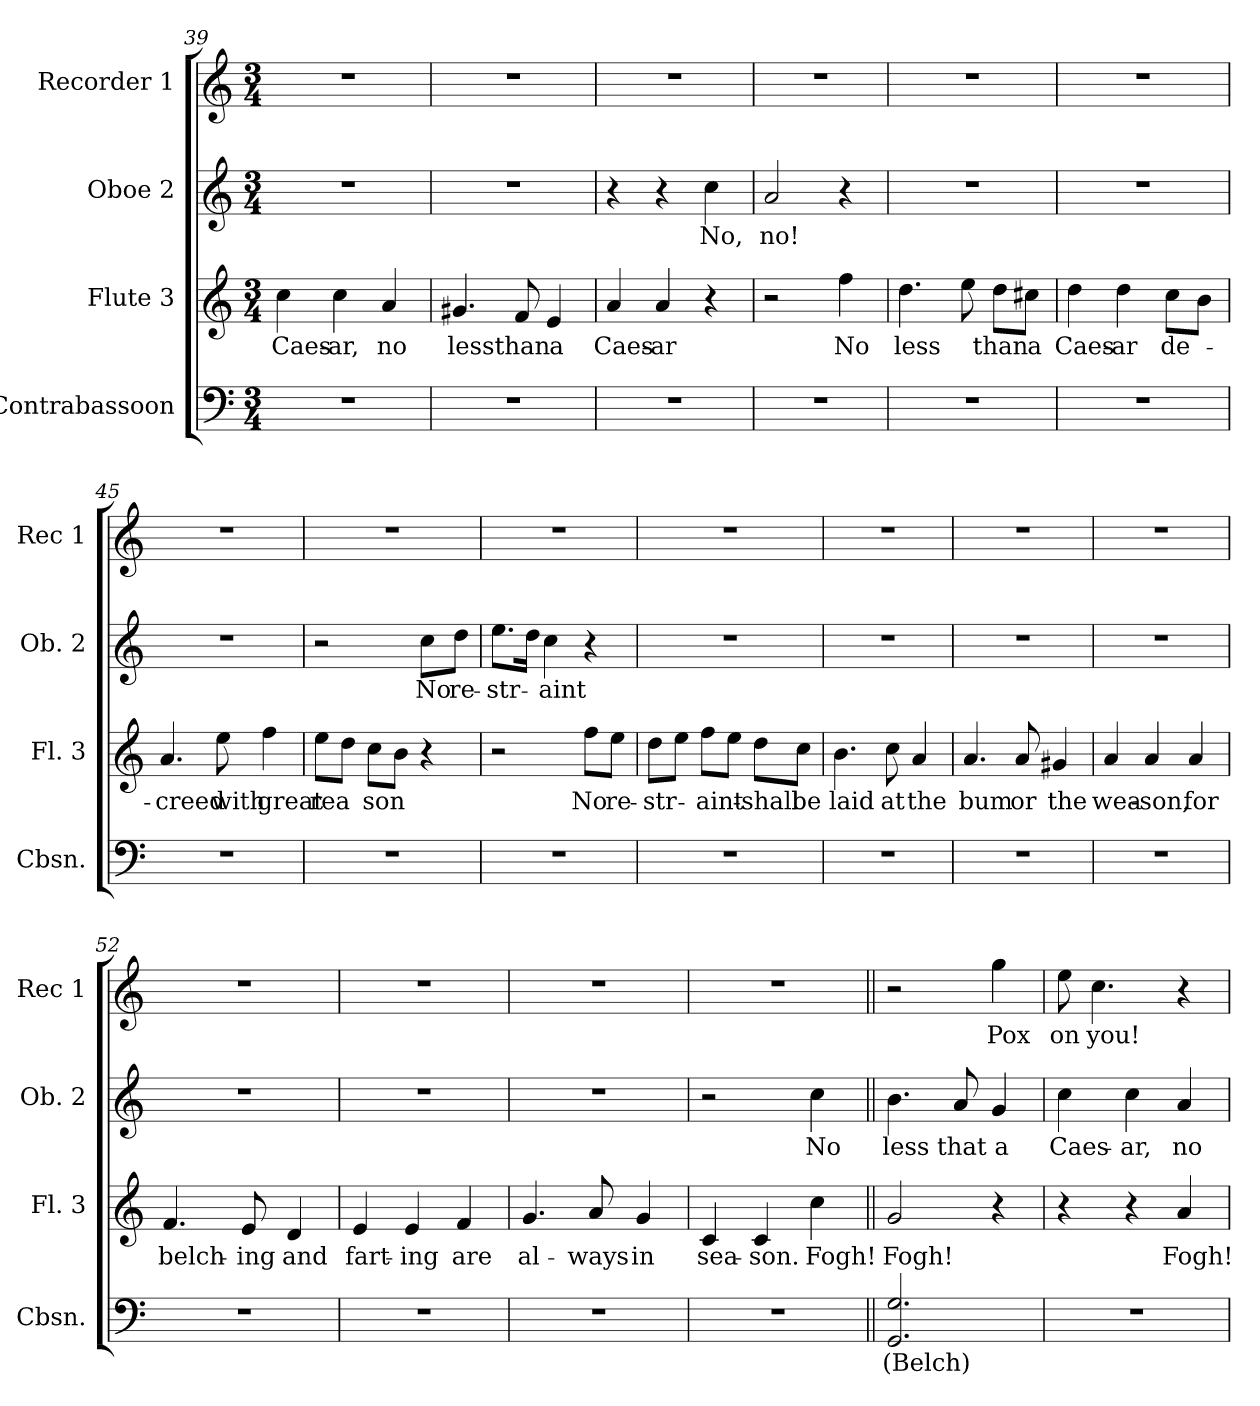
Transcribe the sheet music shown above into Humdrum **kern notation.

**kern	**text	**kern	**text	**kern	**text	**kern	**text
*part4	*part4	*part3	*part3	*part2	*part2	*part1	*part1
*staff4	*staff4	*staff3	*staff3	*staff2	*staff2	*staff1	*staff1
*I"Contrabassoon	*	*I"Flute 3	*	*I"Oboe 2	*	*I"Recorder 1	*
*I'Cbsn.	*	*I'Fl. 3	*	*I'Ob. 2	*	*I'Rec 1	*
*clefF4	*	*clefG2	*	*clefG2	*	*clefG2	*
*ITrd7c12	*	*	*	*	*	*	*
*k[]	*	*k[]	*	*k[]	*	*k[]	*
*M3/4	*	*M3/4	*	*M3/4	*	*M3/4	*
=39	=39	=39	=39	=39	=39	=39	=39
2.r	.	4cc\	Caes-	2.r	.	2.r	.
.	.	4cc\	-ar,	.	.	.	.
.	.	4a/	no	.	.	.	.
=40	=40	=40	=40	=40	=40	=40	=40
2.r	.	4.g#X/	less	2.r	.	2.r	.
.	.	8f/	than	.	.	.	.
.	.	4e/	a	.	.	.	.
=41	=41	=41	=41	=41	=41	=41	=41
2.r	.	4a/	Caes-	4r	.	2.r	.
.	.	4a/	-ar	4r	.	.	.
.	.	4r	.	4cc\	No,	.	.
!!LO:PB:g=z
=42	=42	=42	=42	=42	=42	=42	=42
2.r	.	2r	.	2a/	no!	2.r	.
.	.	4ff\	No	4r	.	.	.
=43	=43	=43	=43	=43	=43	=43	=43
2.r	.	4.dd\	less	2.r	.	2.r	.
.	.	8ee\	.	.	.	.	.
.	.	8dd\L	than	.	.	.	.
.	.	8cc#X\J	a	.	.	.	.
=44	=44	=44	=44	=44	=44	=44	=44
2.r	.	4dd\	Caes-	2.r	.	2.r	.
.	.	4dd\	-ar	.	.	.	.
.	.	8cc\L	de-	.	.	.	.
.	.	8b\J	.	.	.	.	.
=45	=45	=45	=45	=45	=45	=45	=45
2.r	.	4.a/	-creed	2.r	.	2.r	.
.	.	8ee\	with	.	.	.	.
.	.	4ff\	great	.	.	.	.
=46	=46	=46	=46	=46	=46	=46	=46
2.r	.	8ee\L	rea	2r	.	2.r	.
.	.	8dd\J	.	.	.	.	.
.	.	8cc\L	son	.	.	.	.
.	.	8b\J	.	.	.	.	.
.	.	4r	.	8cc\L	No	.	.
.	.	.	.	8dd\J	re-	.	.
!!LO:LB:g=z
=47	=47	=47	=47	=47	=47	=47	=47
2.r	.	2r	.	8.ee\L	-str-	2.r	.
.	.	.	.	16dd\Jk	.	.	.
.	.	.	.	4cc\	aint	.	.
.	.	8ff\L	No	4r	.	.	.
.	.	8ee\J	re-	.	.	.	.
=48	=48	=48	=48	=48	=48	=48	=48
2.r	.	8dd\L	-str-	2.r	.	2.r	.
.	.	8ee\J	.	.	.	.	.
.	.	8ff\L	-aint-	.	.	.	.
.	.	8ee\J	.	.	.	.	.
.	.	8dd\L	shall	.	.	.	.
.	.	8cc\J	be	.	.	.	.
=49	=49	=49	=49	=49	=49	=49	=49
2.r	.	4.b\	laid	2.r	.	2.r	.
.	.	8cc\	at	.	.	.	.
.	.	4a/	the	.	.	.	.
=50	=50	=50	=50	=50	=50	=50	=50
2.r	.	4.a/	bum	2.r	.	2.r	.
.	.	8a/	or	.	.	.	.
.	.	4g#X/	the	.	.	.	.
=51	=51	=51	=51	=51	=51	=51	=51
2.r	.	4a/	wea-	2.r	.	2.r	.
.	.	4a/	-son,	.	.	.	.
.	.	4a/	for	.	.	.	.
=52	=52	=52	=52	=52	=52	=52	=52
2.r	.	4.f/	belch-	2.r	.	2.r	.
.	.	8e/	-ing	.	.	.	.
.	.	4d/	and	.	.	.	.
!!LO:PB:g=z
=53	=53	=53	=53	=53	=53	=53	=53
2.r	.	4e/	fart-	2.r	.	2.r	.
.	.	4e/	-ing	.	.	.	.
.	.	4f/	are	.	.	.	.
=54	=54	=54	=54	=54	=54	=54	=54
2.r	.	4.g/	al-	2.r	.	2.r	.
.	.	8a/	-ways	.	.	.	.
.	.	4g/	in	.	.	.	.
=55	=55	=55	=55	=55	=55	=55	=55
2.r	.	4c/	sea-	2r	.	2.r	.
.	.	4c/	-son.	.	.	.	.
.	.	4cc\	Fogh!	4cc\	No	.	.
=56||	=56||	=56||	=56||	=56||	=56||	=56||	=56||
2.GGG/ 2.GG/	(Belch)	2g/	Fogh!	4.b\	less	2r	.
.	.	.	.	8a/	that	.	.
.	.	4r	.	4g/	a	4gg\	Pox
=57	=57	=57	=57	=57	=57	=57	=57
2.r	.	4r	.	4cc\	Caes-	8ee\	on
.	.	.	.	.	.	4.cc\	you!
.	.	4r	.	4cc\	-ar,	.	.
.	.	4a/	Fogh!	4a/	no	4r	.
=	=	=	=	=	=	=	=
*-	*-	*-	*-	*-	*-	*-	*-
